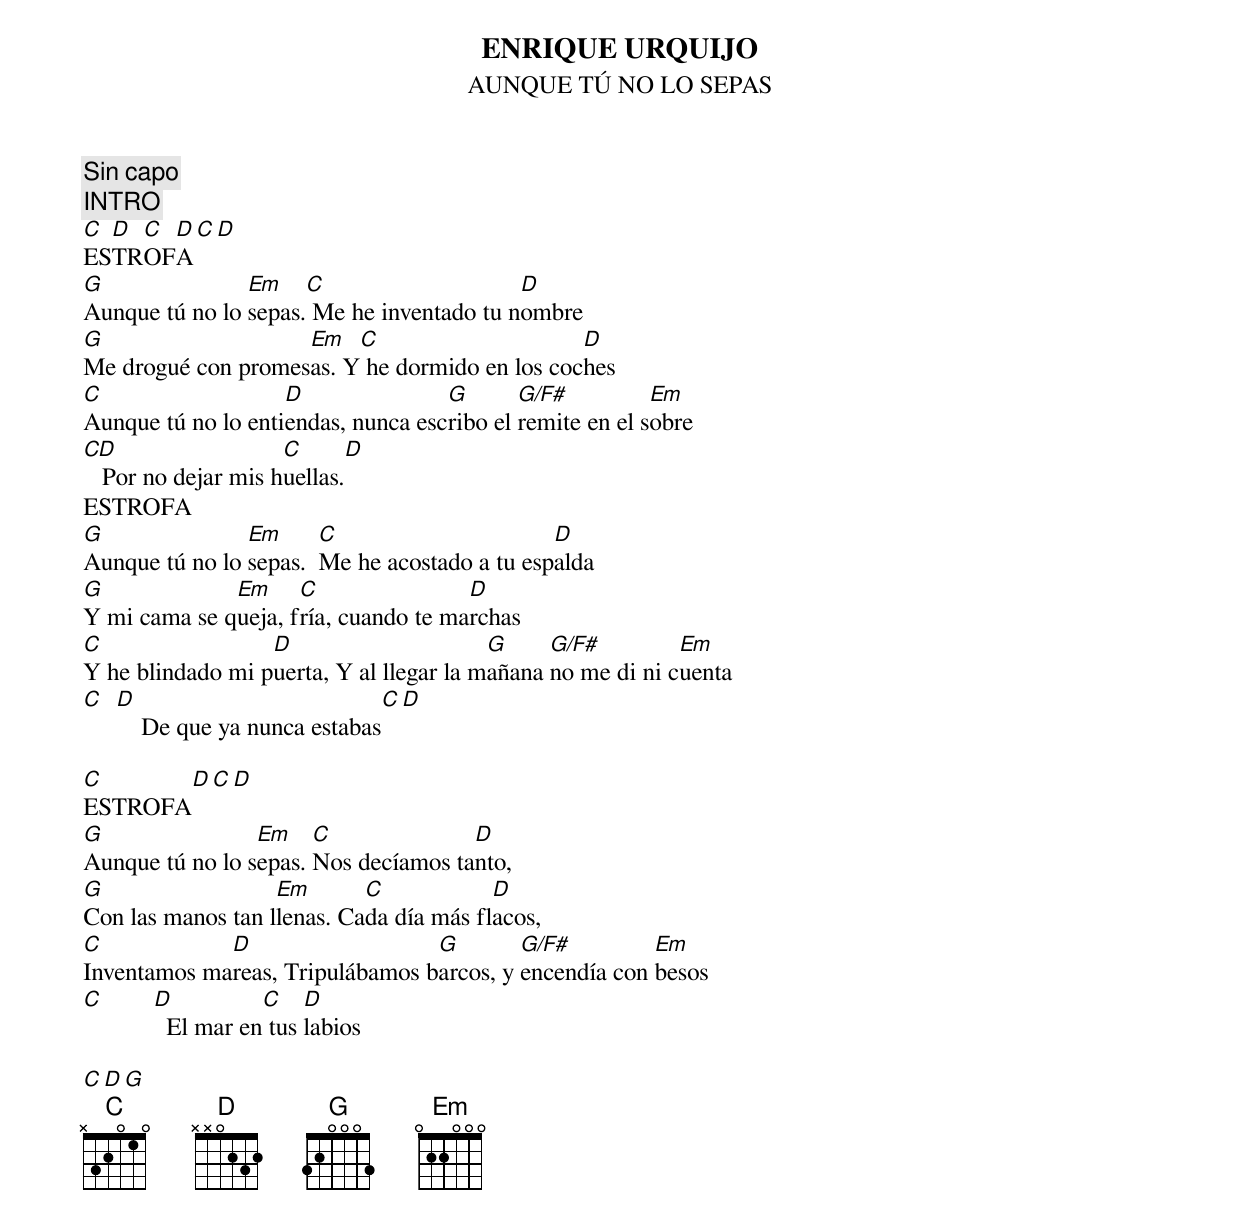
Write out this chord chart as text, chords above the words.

ENRIQUE URQUIJO
AUNQUE TÚ NO LO SEPAS
Sin capo
INTRO
C D C D C D
ESTROFA
G               Em    C                    D
Aunque tú no lo sepas. Me he inventado tu nombre
G    	            Em   C                     D
Me drogué con promesas. Y he dormido en los coches
C                   D               G       G/F#          Em
Aunque tú no lo entiendas, nunca escribo el remite en el sobre
CD                   C       D
   Por no dejar mis huellas.
ESTROFA
G               Em      C                      D
Aunque tú no lo sepas.  Me he acostado a tu espalda
G             Em     C                D
Y mi cama se queja, fría, cuando te marchas
C                 D                      G     G/F#         Em
Y he blindado mi puerta, Y al llegar la mañana no me di ni cuenta
C D              		C      D
      De que ya nunca estabas

C       D C D
ESTROFA
G                Em    C              D
Aunque tú no lo sepas. Nos decíamos tanto,
G                  Em       C            D
Con las manos tan llenas. Cada día más flacos,
C            D                   G        G/F#         Em
Inventamos mareas, Tripulábamos barcos, y encendía con besos
C       D          C    D
          El mar en tus labios

C       D       G
